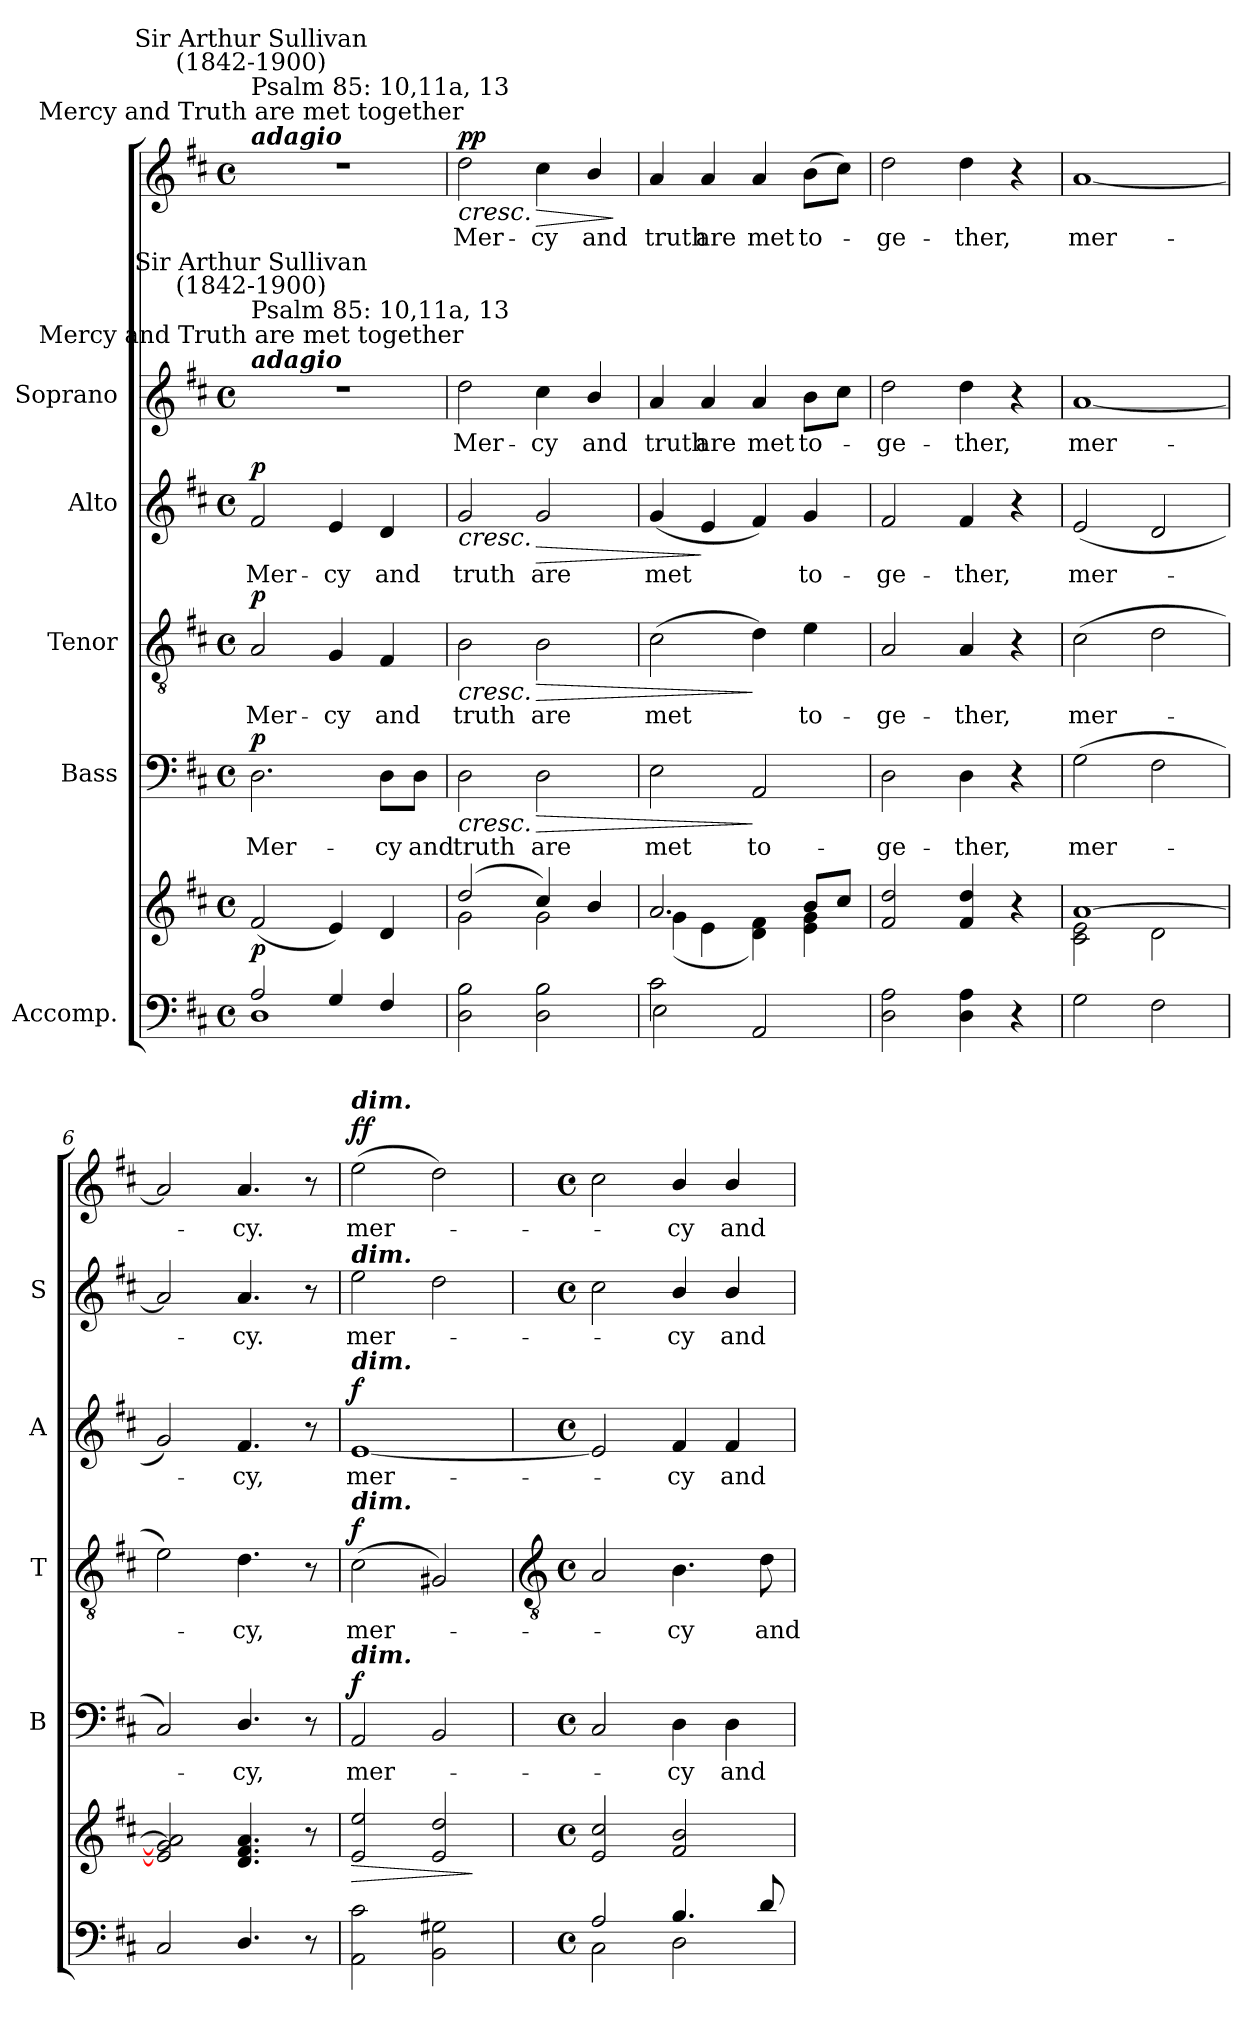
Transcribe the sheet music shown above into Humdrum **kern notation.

**kern	**kern	**dynam	**kern	**text	**dynam	**kern	**text	**dynam	**kern	**text	**dynam	**kern	**text	**kern	**text	**dynam
*part5	*part5	*part5	*part4	*part4	*part4	*part3	*part3	*part3	*part2	*part2	*part2	*part1	*part1	*part1	*part1	*part1
*staff7	*staff6	*staff6/7	*staff5	*staff5	*staff5	*staff4	*staff4	*staff4	*staff3	*staff3	*staff3	*staff2	*staff2	*staff1	*staff1	*staff1/2
*I"Accomp.	*	*	*I"Bass	*	*	*I"Tenor	*	*	*I"Alto	*	*	*I"Soprano	*	*	*	*
*	*	*	*I'B	*	*	*I'T	*	*	*I'A	*	*	*I'S	*	*	*	*
*clefF4	*clefG2	*	*clefF4	*	*	*clefGv2	*	*	*clefG2	*	*	*	*	*clefG2	*	*
*k[f#c#]	*k[f#c#]	*	*k[f#c#]	*	*	*k[f#c#]	*	*	*k[f#c#]	*	*	*k[f#c#]	*	*k[f#c#]	*	*
*D:	*D:	*	*D:	*	*	*D:	*	*	*D:	*	*	*D:	*	*D:	*	*
*M4/4	*M4/4	*	*M4/4	*	*	*M4/4	*	*	*M4/4	*	*	*M4/4	*	*M4/4	*	*
*met(c)	*met(c)	*	*met(c)	*	*	*met(c)	*	*	*met(c)	*	*	*met(c)	*	*met(c)	*	*
=1	=1	=1	=1	=1	=1	=1	=1	=1	=1	=1	=1	=1	=1	=1	=1	=1
*^	*^	*	*	*	*	*	*	*	*	*	*	*	*	*	*	*
!	!	!	!	!	!	!	!	!	!	!	!	!	!	!	!	!LO:TX:a:Bi:t=adagio	!	!
!	!	!	!	!	!	!	!	!	!	!	!	!	!	!	!	!LO:TX:a:cj:t=Mercy and Truth are met together	!	!
!	!	!	!	!	!	!	!	!	!	!	!	!	!	!	!	!LO:TX:a:t=Psalm 85&colon; 10,11a, 13	!	!
!	!	!	!	!	!	!	!	!	!	!	!	!	!	!	!	!LO:TX:a:cj:t=Sir Arthur Sullivan\n(1842-1900)	!	!
!	!	!	!	!	!	!	!	!	!	!	!	!	!	!LO:TX:a:Bi:t=adagio	!	!	!	!
!	!	!	!	!	!	!	!	!	!	!	!	!	!	!LO:TX:a:cj:t=Mercy and Truth are met together	!	!	!	!
!	!	!	!	!	!	!	!	!	!	!	!	!	!	!LO:TX:a:t=Psalm 85&colon; 10,11a, 13	!	!	!	!
!	!	!	!	!	!	!	!	!	!	!	!	!	!	!LO:TX:a:cj:t=Sir Arthur Sullivan\n(1842-1900)	!	!	!	!
!	!	!	!	!LO:DY:b	!	!LO:LY:b	!LO:DY:b	!	!LO:LY:b	!LO:DY:b	!	!LO:LY:b	!LO:DY:b	!	!	!	!	!
2A/	1D\	(>2f#/	2ryy	p	2.D	Mer-	p	2A	Mer-	p	2f#	Mer-	p	1r	.	1r	.	.
!	!	!	!	!	!	!	!	!	!LO:LY:b	!	!	!LO:LY:b	!	!	!	!	!	!
4G/	.	4e/)	2ryy	.	.	.	.	4G	-cy	.	4e	-cy	.	.	.	.	.	.
!	!	!	!	!	!	!LO:LY:b	!	!	!LO:LY:b	!	!	!LO:LY:b	!	!	!	!	!	!
4F#/	.	4d/	.	.	8D\L	-cy	.	4F#	and	.	4d	and	.	.	.	.	.	.
!	!	!	!	!	!	!LO:LY:b	!	!	!	!	!	!	!	!	!	!	!	!
.	.	.	.	.	8D\J	and	.	.	.	.	.	.	.	.	.	.	.	.
=2	=2	=2	=2	=2	=2	=2	=2	=2	=2	=2	=2	=2	=2	=2	=2	=2	=2	=2
!	!	!	!	!	!	!LO:LY:b	!LO:HP:b	!	!LO:LY:b	!LO:HP:b	!	!LO:LY:b	!LO:HP:b	!	!LO:LY:b	!	!LO:LY:b	!LO:HP:b
!	!	!	!	!	!	!	!	!	!	!	!	!	!	!	!	!	!	!LO:DY:n=1:b=2
!	!	!	!	!	!	!	!	!	!	!	!	!	!	!	!	!	!	!LO:DY:n=2:b
2D\ 2B\	2ryy	(>2dd/	2g\	.	2D	truth	<	2B	truth	<	2g	truth	<	2dd	Mer-	2dd	Mer-	< p p
!	!	!	!	!	!	!LO:LY:b	!LO:HP:b	!	!LO:LY:b	!LO:HP:b	!	!LO:LY:b	!LO:HP:b	!	!LO:LY:b	!	!LO:LY:b	!LO:HP:b
2D\ 2B\	2ryy	4cc#/)	2g\	.	2D	are	>	2B	are	>	2g	are	>	4cc#	-cy	4cc#	-cy	>
!	!	!	!	!	!	!	!	!	!	!	!	!	!	!	!LO:LY:b	!	!LO:LY:b	!
.	.	4b/	.	.	.	.	.	.	.	.	.	.	.	4b/	and	4b/	and	[
*v	*v	*	*	*	*	*	*	*	*	*	*	*	*	*	*	*	*	*
*	*v	*v	*	*	*	*	*	*	*	*	*	*	*	*	*	*	*
.	.	.	.	.	[	.	.	[	.	.	[	.	.	.	.	]
=3	=3	=3	=3	=3	=3	=3	=3	=3	=3	=3	=3	=3	=3	=3	=3	=3
*^	*^	*	*	*	*	*	*	*	*	*	*	*	*	*	*	*
!	!	!	!	!	!	!LO:LY:b	!	!	!LO:LY:b	!	!	!LO:LY:b	!	!	!LO:LY:b	!	!LO:LY:b	!
2c#\	2E\	2.a/	(<4g\	.	2E	met	.	(>2c#	met	.	(<4g	met	.	4a	truth	4a	truth	.
!	!	!	!	!	!	!	!	!	!	!	!	!	!	!	!LO:LY:b	!	!LO:LY:b	!
.	.	.	4e\	.	.	.	.	.	.	.	4e	.	]	4a	are	4a	are	.
!	!	!	!	!	!	!LO:LY:b	!	!	!	!	!	!	!	!	!LO:LY:b	!	!LO:LY:b	!
2AA/	2ryy	.	4d\ 4f#\)	.	2AA	to-	]	4d)	.	]	4f#)	.	.	4a	met	4a	met	.
!	!	!	!	!	!	!	!	!	!LO:LY:b	!	!	!LO:LY:b	!	!	!LO:LY:b	!	!LO:LY:b	!
.	.	8b/L	4e\ 4g\	.	.	.	.	4e	to-	.	4g	to-	.	8bL	to-	(>8bL	to-	.
.	.	8cc#/J	.	.	.	.	.	.	.	.	.	.	.	8cc#J	.	8cc#J)	.	.
=4	=4	=4	=4	=4	=4	=4	=4	=4	=4	=4	=4	=4	=4	=4	=4	=4	=4	=4
!	!	!	!	!	!	!LO:LY:b	!	!	!LO:LY:b	!	!	!LO:LY:b	!	!	!LO:LY:b	!	!LO:LY:b	!
2D\ 2A\	2ryy	2f#/ 2dd/	2ryy	.	2D	-ge-	.	2A	-ge-	.	2f#	-ge-	.	2dd	ge-	2dd	ge-	.
!	!	!	!	!	!	!LO:LY:b	!	!	!LO:LY:b	!	!	!LO:LY:b	!	!	!LO:LY:b	!	!LO:LY:b	!
4D\ 4A\	2ryy	4f#/ 4dd/	2ryy	.	4D	-ther,	.	4A	-ther,	.	4f#	-ther,	.	4dd	-ther,	4dd	-ther,	.
4r	.	4r	.	.	4r	.	.	4r	.	.	4r	.	.	4r	.	4r	.	.
=5	=5	=5	=5	=5	=5	=5	=5	=5	=5	=5	=5	=5	=5	=5	=5	=5	=5	=5
!	!	!	!	!	!	!LO:LY:b	!	!	!LO:LY:b	!	!	!LO:LY:b	!	!	!LO:LY:b	!	!LO:LY:b	!
2G\	2ryy	[1a/	2c#\ 2e\	.	(>2G	mer-	.	(>2c#	mer-	.	(<2e	mer-	.	[1a	mer-	[1a	mer-	.
2F#\	2ryy	.	2d\	.	2F#	.	.	2d	.	.	2d	.	.	.	.	.	.	.
=6	=6	=6	=6	=6	=6	=6	=6	=6	=6	=6	=6	=6	=6	=6	=6	=6	=6	=6
2C#/	2ryy	2e/] 2g/] 2a/]	2ryy	.	2C#)	.	.	2e)	.	.	2g)	.	.	2a]	.	2a]	.	.
!	!	!	!	!	!	!LO:LY:b	!	!	!LO:LY:b	!	!	!LO:LY:b	!	!	!LO:LY:b	!	!LO:LY:b	!
4.D/	2ryy	4.d/ 4.f#/ 4.a/	2ryy	.	4.D/	cy,	.	4.d	cy,	.	4.f#	cy,	.	4.a	cy.	4.a	cy.	.
8r	.	8r	.	.	8r	.	.	8r	.	.	8r	.	.	8r	.	8r	.	.
=7	=7	=7	=7	=7	=7	=7	=7	=7	=7	=7	=7	=7	=7	=7	=7	=7	=7	=7
!	!	!	!	!	!	!	!	!	!	!	!	!	!	!	!	!LO:TX:a:Bi:t=dim.	!	!
!	!	!	!	!	!	!	!	!	!	!	!	!	!	!LO:TX:a:Bi:t=dim.	!	!	!	!
!	!	!	!	!	!	!	!	!	!	!	!LO:TX:a:Bi:t=dim.	!	!	!	!	!	!	!
!	!	!	!	!	!	!	!	!LO:TX:a:Bi:t=dim.	!	!	!	!	!	!	!	!	!	!
!	!	!	!	!	!LO:TX:a:Bi:t=dim.	!	!	!	!	!	!	!	!	!	!	!	!	!
!	!	!	!	!LO:HP:b	!	!LO:LY:b	!LO:DY:b	!	!LO:LY:b	!LO:DY:b	!	!LO:LY:b	!LO:DY:b	!	!LO:LY:b	!	!LO:LY:b	!LO:DY:b=2
!	!	!	!	!	!	!	!	!	!	!	!	!	!	!	!	!	!	!LO:DY:n=1:b
2AA\ 2c#\	2ryy	2e 2ee	2ryy	>	2AA	mer-	f	(<2c#	mer-	f	[1e	mer-	f	2ee	mer-	(>2ee	mer-	f f
2BB\ 2G#X\	2ryy	2e/ 2dd/	2ryy	.	2BB	.	.	2G#X)	.	.	.	.	.	2dd	.	2dd)	.	.
*v	*v	*	*	*	*	*	*	*	*	*	*	*	*	*	*	*	*	*
*	*v	*v	*	*	*	*	*	*	*	*	*	*	*	*	*	*	*
.	.	]	.	.	.	.	.	.	.	.	.	.	.	.	.	.
!!LO:LB:g=z
=8	=8	=8	=8	=8	=8	=8	=8	=8	=8	=8	=8	=8	=8	=8	=8	=8
*	*	*	*	*	*	*clefGv2	*	*	*	*	*	*	*	*	*	*
*M4/4	*M4/4	*	*M4/4	*	*	*M4/4	*	*	*M4/4	*	*	*M4/4	*	*M4/4	*	*
*met(c)	*met(c)	*	*met(c)	*	*	*met(c)	*	*	*met(c)	*	*	*met(c)	*	*met(c)	*	*
*^	*^	*	*	*	*	*	*	*	*	*	*	*	*	*	*	*
2A/	2C#\	2e/ 2cc#/	2ryy	.	2C#	.	.	2A	.	.	2e]	.	.	2cc#	.	2cc#	.	.
!	!	!	!	!	!	!LO:LY:b	!	!	!LO:LY:b	!	!	!LO:LY:b	!	!	!LO:LY:b	!	!LO:LY:b	!
4.B/	2D\	2f#/ 2b/	2ryy	.	4D	cy	.	4.B	cy	.	4f#	cy	.	4b/	cy	4b/	cy	.
!	!	!	!	!	!	!LO:LY:b	!	!	!	!	!	!LO:LY:b	!	!	!LO:LY:b	!	!LO:LY:b	!
.	.	.	.	.	4D	and	.	.	.	.	4f#	and	.	4b/	and	4b/	and	.
!	!	!	!	!	!	!	!	!	!LO:LY:b	!	!	!	!	!	!	!	!	!
8d/	.	.	.	.	.	.	.	8d	and	.	.	.	.	.	.	.	.	.
*v	*v	*	*	*	*	*	*	*	*	*	*	*	*	*	*	*	*	*
*	*v	*v	*	*	*	*	*	*	*	*	*	*	*	*	*	*	*
=	=	=	=	=	=	=	=	=	=	=	=	=	=	=	=	=
*-	*-	*-	*-	*-	*-	*-	*-	*-	*-	*-	*-	*-	*-	*-	*-	*-
